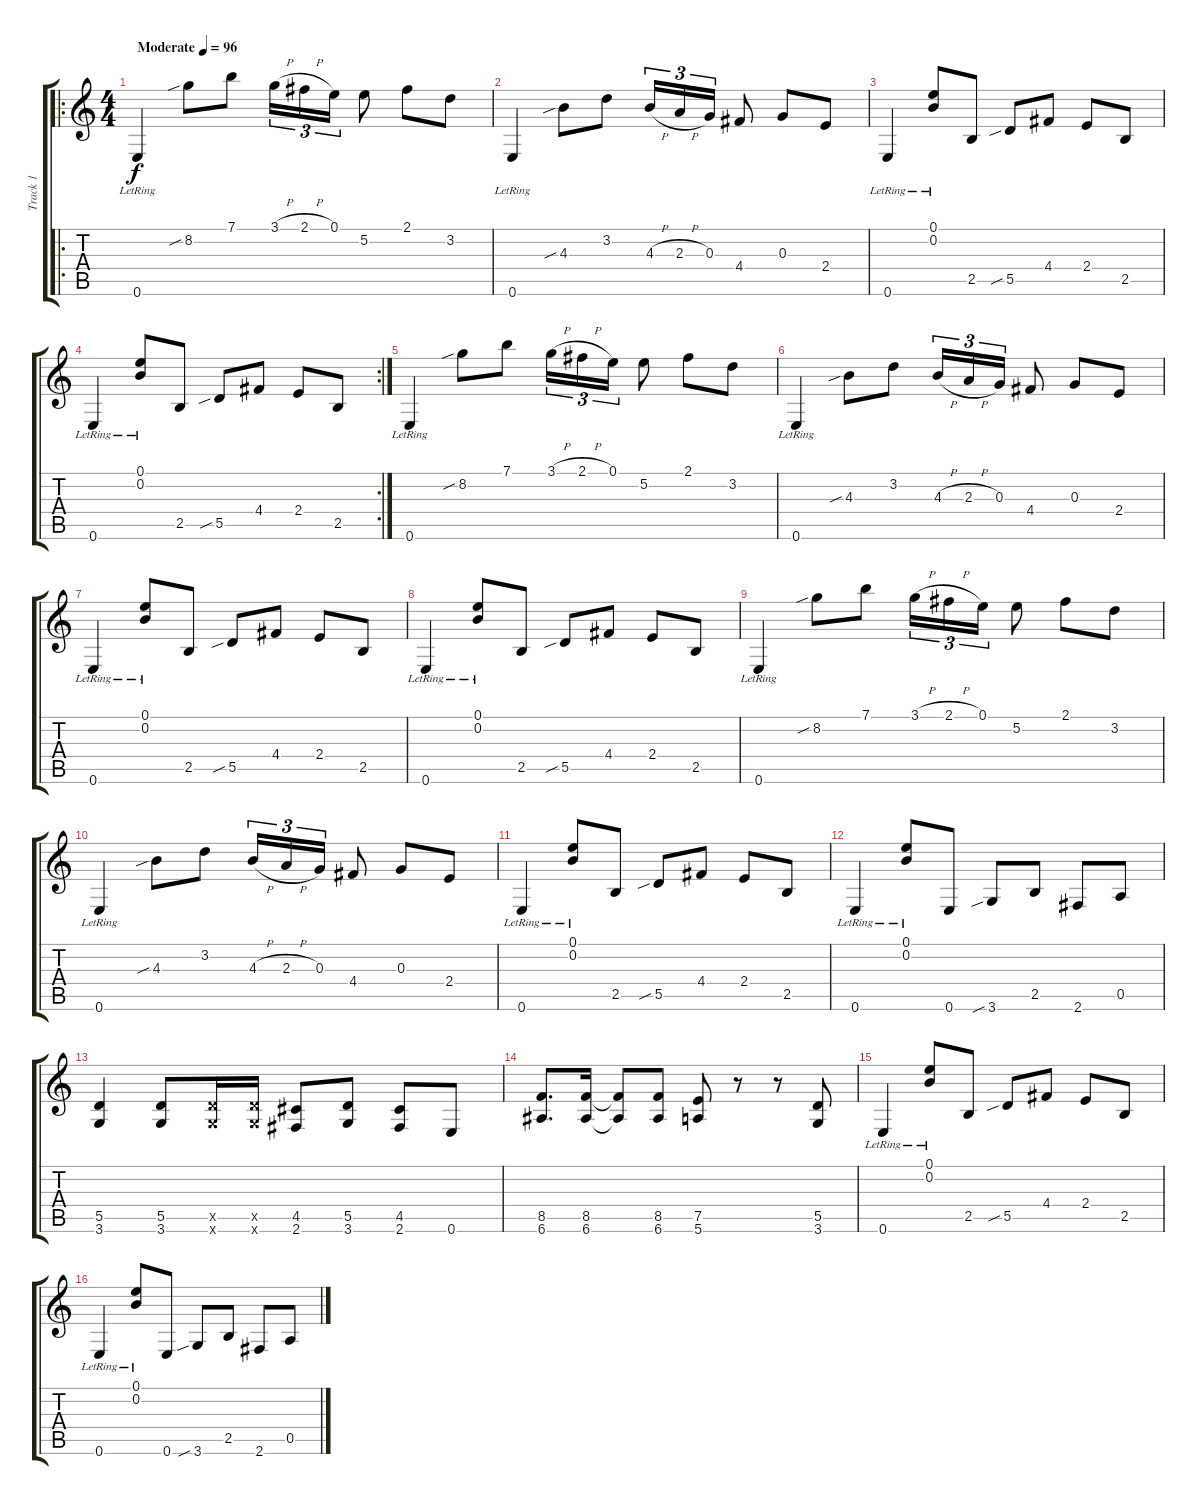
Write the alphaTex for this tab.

\track ("Track 1" "Track 1") {instrument acousticguitarsteel}
\staff {score tabs}
\tuning (E4 B3 G3 D3 A2 E2) {hide}
\ro
\ts (4 4)
\tempo (96 "Moderate")
\clef g2
\ks c
0.6{lr}.4{dy f instrument acousticguitarsteel} 8.2{sib}.8 7.1.8 3.1{h}.16{tu (3 2)} 2.1{h}.16{tu (3 2)} 0.1.16{tu (3 2)} 5.2.8 2.1.8 3.2.8 |
0.6{lr}.4 4.3{sib}.8 3.2.8 4.3{h}.16{tu (3 2)} 2.3{h}.16{tu (3 2)} 0.3.16{tu (3 2)} 4.4.8 0.3.8 2.4.8 |
0.6{lr}.4 (0.1{lr} 0.2{lr}).8 2.5.8 5.5{sib}.8 4.4.8 2.4.8 2.5.8 |
\rc 2
0.6{lr}.4 (0.1{lr} 0.2{lr}).8 2.5.8 5.5{sib}.8 4.4.8 2.4.8 2.5.8 |
0.6{lr}.4 8.2{sib}.8 7.1.8 3.1{h}.16{tu (3 2)} 2.1{h}.16{tu (3 2)} 0.1.16{tu (3 2)} 5.2.8 2.1.8 3.2.8 |
0.6{lr}.4 4.3{sib}.8 3.2.8 4.3{h}.16{tu (3 2)} 2.3{h}.16{tu (3 2)} 0.3.16{tu (3 2)} 4.4.8 0.3.8 2.4.8 |
0.6{lr}.4 (0.1{lr} 0.2{lr}).8 2.5.8 5.5{sib}.8 4.4.8 2.4.8 2.5.8 |
0.6{lr}.4 (0.1{lr} 0.2{lr}).8 2.5.8 5.5{sib}.8 4.4.8 2.4.8 2.5.8 |
0.6{lr}.4 8.2{sib}.8 7.1.8 3.1{h}.16{tu (3 2)} 2.1{h}.16{tu (3 2)} 0.1.16{tu (3 2)} 5.2.8 2.1.8 3.2.8 |
0.6{lr}.4 4.3{sib}.8 3.2.8 4.3{h}.16{tu (3 2)} 2.3{h}.16{tu (3 2)} 0.3.16{tu (3 2)} 4.4.8 0.3.8 2.4.8 |
0.6{lr}.4 (0.1{lr} 0.2{lr}).8 2.5.8 5.5{sib}.8 4.4.8 2.4.8 2.5.8 |
0.6{lr}.4 (0.1{lr} 0.2{lr}).8 0.6.8 3.6{sib}.8 2.5.8 2.6.8 0.5.8 |
(5.5 3.6).4{instrument distortionguitar} (5.5 3.6).8 (5.5{x} 3.6{x}).16 (5.5{x} 3.6{x}).16 (4.5 2.6).8 (5.5 3.6).8 (4.5 2.6).8 0.6.8 |
(8.5 6.6).8{d} (8.5 6.6).16 (8.5{t} 6.6{t}).8 (8.5 6.6).8 (7.5 5.6).8 r.8 r.8 (5.5 3.6).8 |
0.6{lr}.4 (0.1{lr} 0.2{lr}).8 2.5.8 5.5{sib}.8 4.4.8 2.4.8 2.5.8 |
0.6{lr}.4 (0.1{lr} 0.2{lr}).8 0.6.8 3.6{sib}.8 2.5.8 2.6.8 0.5.8
